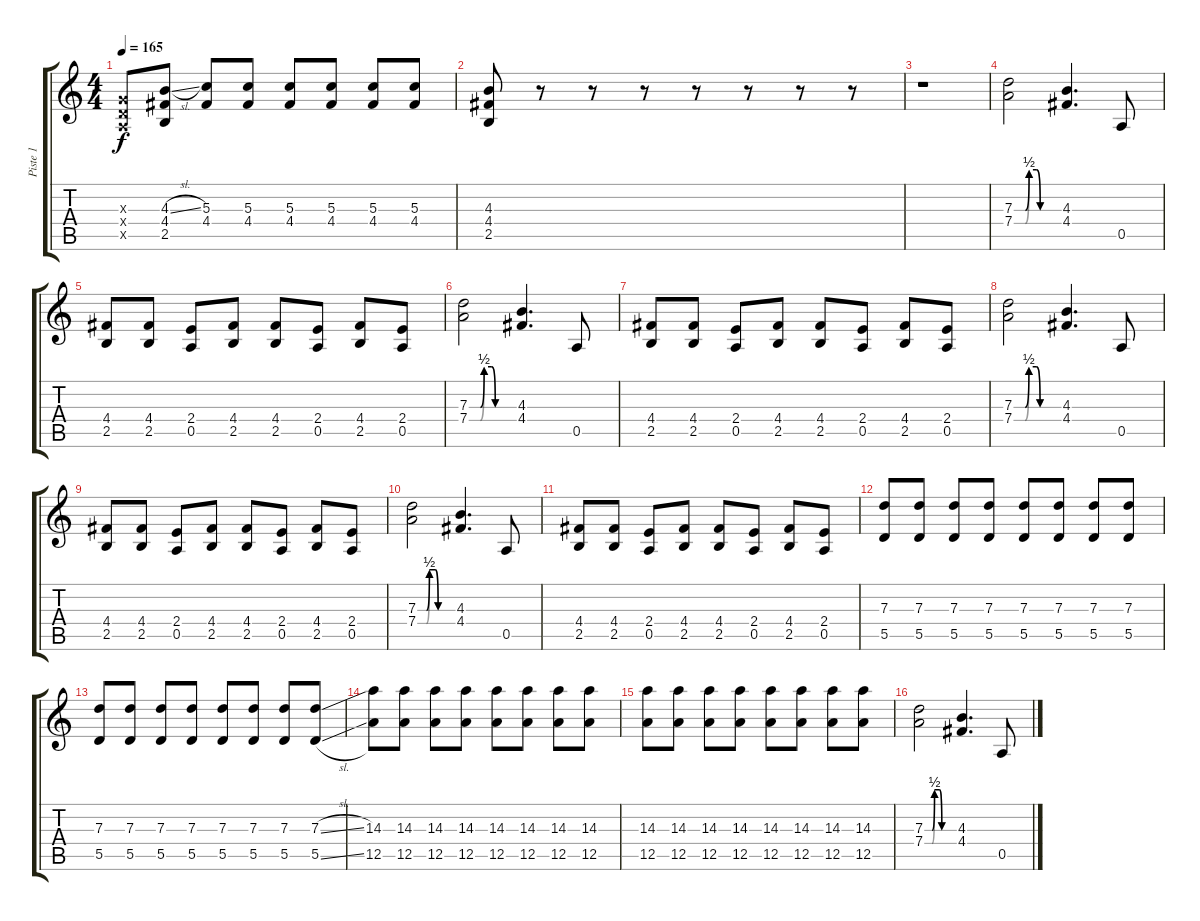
\track ("Piste 1" "Piste 1") {instrument distortionguitar}
\staff {score tabs}
\tuning (E4 B3 G3 D3 A2 E2) {hide}
\ts (4 4)
\tempo 165
\clef g2
\ks c
(0.3{x} 0.4{x} 0.5{x}).8{dy f} (4.3{sl} 4.4 2.5).8 (5.3 4.4).8 (5.3 4.4).8 (5.3 4.4).8 (5.3 4.4).8 (5.3 4.4).8 (5.3 4.4).8 |
(4.3 4.4 2.5).8 r.8 r.8 r.8 r.8 r.8 r.8 r.8 |
r.1 |
(7.3{be (custom 0 0 15 0 20 2 30 2 35 0 60 0)} 7.4{be (custom 0 0 10 0 15 0 20 2 30 2 35 0 60 0)}).2 (4.3 4.4).4{d} 0.5.8 |
(4.4 2.5).8 (4.4 2.5).8 (2.4 0.5).8 (4.4 2.5).8 (4.4 2.5).8 (2.4 0.5).8 (4.4 2.5).8 (2.4 0.5).8 |
(7.3{be (custom 0 0 15 0 20 2 30 2 35 0 60 0)} 7.4{be (custom 0 0 10 0 15 0 20 2 30 2 35 0 60 0)}).2 (4.3 4.4).4{d} 0.5.8 |
(4.4 2.5).8 (4.4 2.5).8 (2.4 0.5).8 (4.4 2.5).8 (4.4 2.5).8 (2.4 0.5).8 (4.4 2.5).8 (2.4 0.5).8 |
(7.3{be (custom 0 0 15 0 20 2 30 2 35 0 60 0)} 7.4{be (custom 0 0 10 0 15 0 20 2 30 2 35 0 60 0)}).2 (4.3 4.4).4{d} 0.5.8 |
(4.4 2.5).8 (4.4 2.5).8 (2.4 0.5).8 (4.4 2.5).8 (4.4 2.5).8 (2.4 0.5).8 (4.4 2.5).8 (2.4 0.5).8 |
(7.3{be (custom 0 0 15 0 20 2 30 2 35 0 60 0)} 7.4{be (custom 0 0 10 0 15 0 20 2 30 2 35 0 60 0)}).2 (4.3 4.4).4{d} 0.5.8 |
(4.4 2.5).8 (4.4 2.5).8 (2.4 0.5).8 (4.4 2.5).8 (4.4 2.5).8 (2.4 0.5).8 (4.4 2.5).8 (2.4 0.5).8 |
(7.3 5.5).8 (7.3 5.5).8 (7.3 5.5).8 (7.3 5.5).8 (7.3 5.5).8 (7.3 5.5).8 (7.3 5.5).8 (7.3 5.5).8 |
(7.3 5.5).8 (7.3 5.5).8 (7.3 5.5).8 (7.3 5.5).8 (7.3 5.5).8 (7.3 5.5).8 (7.3 5.5).8 (7.3{sl} 5.5{sl}).8 |
(14.3 12.5).8 (14.3 12.5).8 (14.3 12.5).8 (14.3 12.5).8 (14.3 12.5).8 (14.3 12.5).8 (14.3 12.5).8 (14.3 12.5).8 |
(14.3 12.5).8 (14.3 12.5).8 (14.3 12.5).8 (14.3 12.5).8 (14.3 12.5).8 (14.3 12.5).8 (14.3 12.5).8 (14.3 12.5).8 |
(7.3{be (custom 0 0 15 0 20 2 30 2 35 0 60 0)} 7.4{be (custom 0 0 10 0 15 0 20 2 30 2 35 0 60 0)}).2 (4.3 4.4).4{d} 0.5.8
